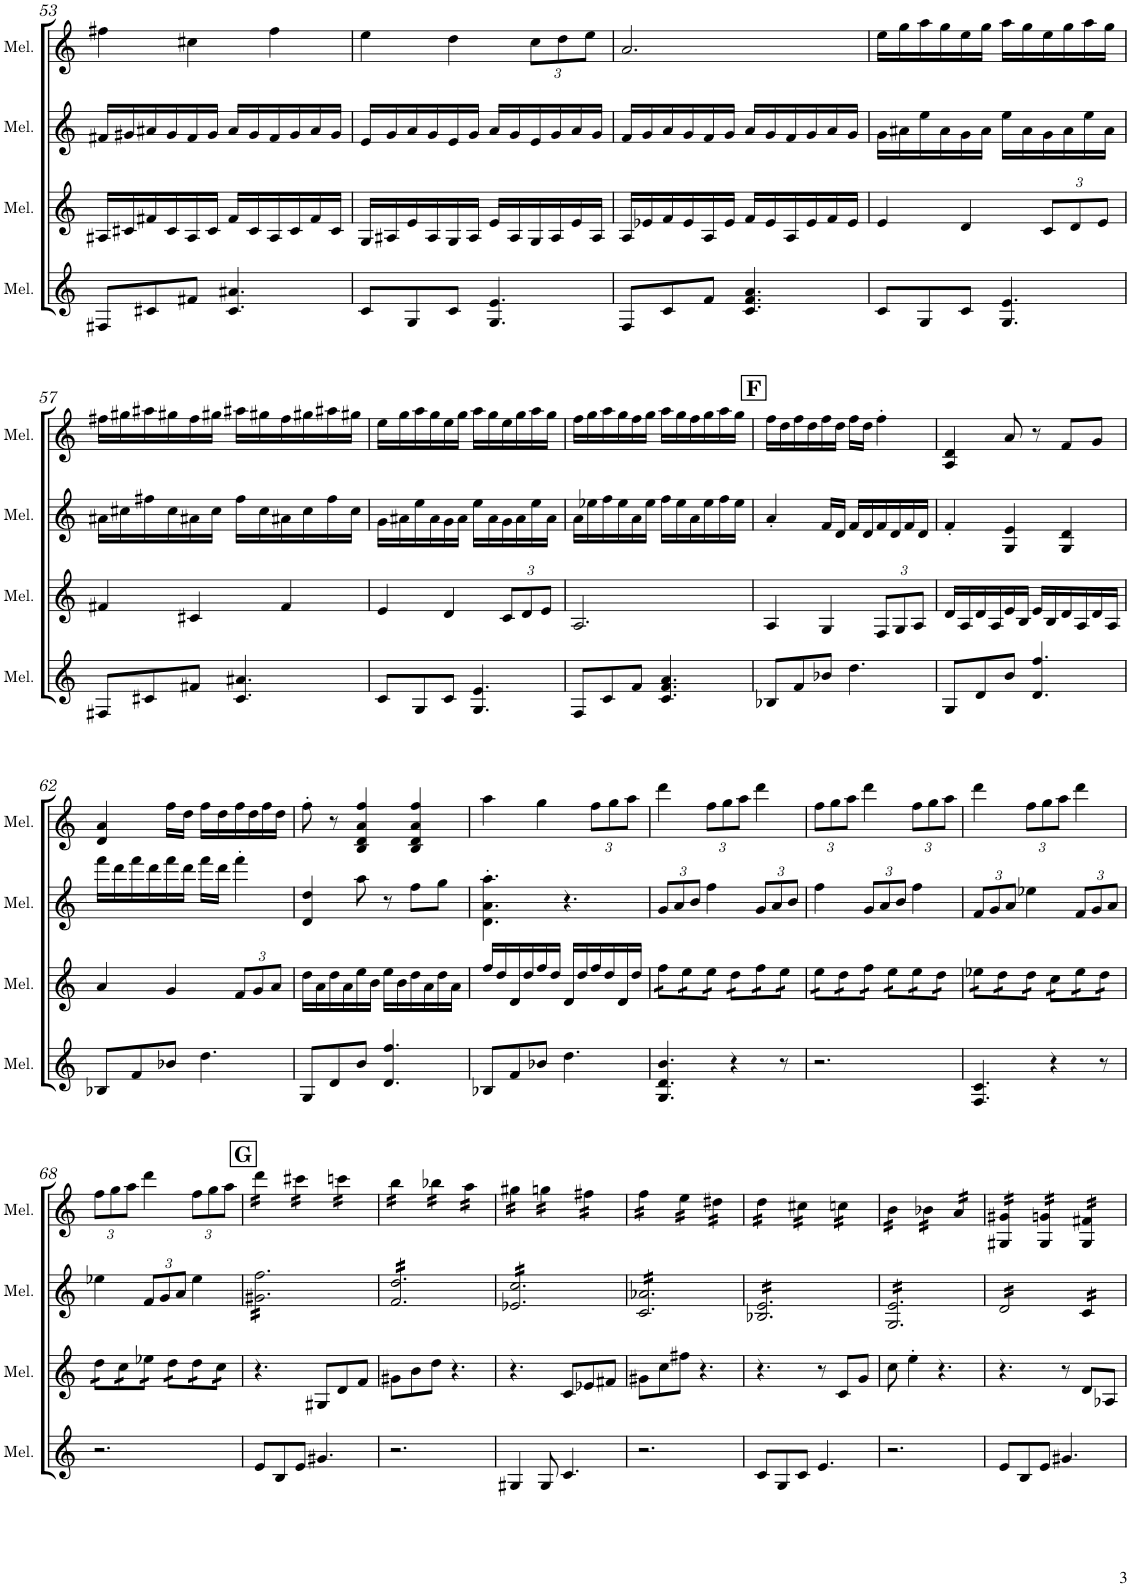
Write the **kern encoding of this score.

**kern	**kern	**kern	**kern
*part4	*part3	*part2	*part1
*staff4	*staff3	*staff2	*staff1
*I"Melodica	*I"Melodica	*I"Melodica	*I"Melodica
*I'Mel.	*I'Mel.	*I'Mel.	*I'Mel.
!!LO:PB:g=z
*clefG2	*clefG2	*clefG2	*clefG2
*k[]	*k[]	*k[]	*k[]
*M6/8	*M6/8	*M6/8	*M6/8
=53	=53	=53	=53
8F#X/L	16A#X/LL	16f#X/LL	4ff#X\
.	16c#X/	16g#X/	.
8c#X/	16f#X/	16a#X/	.
.	16c#/	16g#/	.
8f#X/J	16A#/	16f#/	4cc#X\
.	16c#/JJ	16g#/JJ	.
4.c#/ 4.a#X/	16f#/LL	16a#/LL	.
.	16c#/	16g#/	.
.	16A#/	16f#/	4ff#\
.	16c#/	16g#/	.
.	16f#/	16a#/	.
.	16c#/JJ	16g#/JJ	.
=54	=54	=54	=54
8c/L	16G/LL	16e/LL	4ee\
.	16A#X/	16g/	.
8G/	16e/	16a/	.
.	16A#/	16g/	.
8c/J	16G/	16e/	4dd\
.	16A#/JJ	16g/JJ	.
4.G/ 4.e/	16e/LL	16a/LL	.
.	16A#/	16g/	.
*	*	*	*Xbrackettup
.	16G/	16e/	12cc\L
.	16A#/	16g/	.
.	.	.	12dd\
.	16e/	16a/	.
.	.	.	12ee\J
.	16A#/JJ	16g/JJ	.
=55	=55	=55	=55
8F/L	16A/LL	16f/LL	2.a/
.	16e-X/	16g/	.
8c/	16f/	16a/	.
.	16e-/	16g/	.
8f/J	16A/	16f/	.
.	16e-/JJ	16g/JJ	.
4.c/ 4.f/ 4.a/	16f/LL	16a/LL	.
.	16e-/	16g/	.
.	16A/	16f/	.
.	16e-/	16g/	.
.	16f/	16a/	.
.	16e-/JJ	16g/JJ	.
=56	=56	=56	=56
8c/L	4e/	16g\LL	16ee\LL
.	.	16a#X\	16gg\
8G/	.	16ee\	16aa\
.	.	16a#\	16gg\
8c/J	4d/	16g\	16ee\
.	.	16a#\JJ	16gg\JJ
4.G/ 4.e/	.	16ee\LL	16aa\LL
.	.	16a#\	16gg\
*	*Xbrackettup	*	*
.	12c/L	16g\	16ee\
.	.	16a#\	16gg\
.	12d/	.	.
.	.	16ee\	16aa\
.	12e/J	.	.
.	.	16a#\JJ	16gg\JJ
!!LO:LB:g=z
=57	=57	=57	=57
8F#X/L	4f#X/	16a#X\LL	16ff#X\LL
.	.	16cc#X\	16gg#X\
8c#X/	.	16ff#X\	16aa#X\
.	.	16cc#\	16gg#X\
8f#X/J	4c#X/	16a#X\	16ff#\
.	.	16cc#\JJ	16gg#X\JJ
4.c#/ 4.a#X/	.	16ff#\LL	16aa#X\LL
.	.	16cc#\	16gg#X\
.	4f#/	16a#X\	16ff#\
.	.	16cc#\	16gg#X\
.	.	16ff#\	16aa#X\
.	.	16cc#\JJ	16gg#X\JJ
=58	=58	=58	=58
8c/L	4e/	16g\LL	16ee\LL
.	.	16a#X\	16gg\
8G/	.	16ee\	16aa\
.	.	16a#\	16gg\
8c/J	4d/	16g\	16ee\
.	.	16a#\JJ	16gg\JJ
4.G/ 4.e/	.	16ee\LL	16aa\LL
.	.	16a#\	16gg\
.	12c/L	16g\	16ee\
.	.	16a#\	16gg\
.	12d/	.	.
.	.	16ee\	16aa\
.	12e/J	.	.
.	.	16a#\JJ	16gg\JJ
=59	=59	=59	=59
8F/L	2.A/	16a\LL	16ff\LL
.	.	16ee-X\	16gg\
8c/	.	16ff\	16aa\
.	.	16ee-\	16gg\
8f/J	.	16a\	16ff\
.	.	16ee-\JJ	16gg\JJ
4.c/ 4.f/ 4.a/	.	16ff\LL	16aa\LL
.	.	16ee-\	16gg\
.	.	16a\	16ff\
.	.	16ee-\	16gg\
.	.	16ff\	16aa\
.	.	16ee-\JJ	16gg\JJ
!!LO:REH:place=s1:a:B:cj:fs=14:t=F
=60	=60	=60	=60
8B-X/L	4A/	4a'/	16ff\LL
.	.	.	16dd\
8f/	.	.	16ff\
.	.	.	16dd\
8b-X/J	4G/	16f/LL	16ff\
.	.	16d/JJ	16dd\JJ
4.dd\	.	16f/LL	16ff\LL
.	.	16d/	16dd\JJ
.	12F/L	16f/	4ff'\
.	.	16d/	.
.	12G/	.	.
.	.	16f/	.
.	12A/J	.	.
.	.	16d/JJ	.
=61	=61	=61	=61
8G/L	16d/LL	4f'/	4A/ 4d/
.	16A/	.	.
8d/	16d/	.	.
.	16A/	.	.
8b/J	16e/	4G/ 4e/	8a/
.	16B/JJ	.	.
4.d/ 4.ff/	16e/LL	.	8r
.	16B/	.	.
.	16d/	4G/ 4d/	8f/L
.	16A/	.	.
.	16d/	.	8g/J
.	16A/JJ	.	.
!!LO:LB:g=z
=62	=62	=62	=62
8B-X/L	4a/	16fff\LL	4d/ 4a/
.	.	16ddd\	.
8f/	.	16fff\	.
.	.	16ddd\	.
8b-X/J	4g/	16fff\	16ff\LL
.	.	16ddd\JJ	16dd\JJ
4.dd\	.	16fff\LL	16ff\LL
.	.	16ddd\JJ	16dd\
.	12f/L	4fff'\	16ff\
.	.	.	16dd\
.	12g/	.	.
.	.	.	16ff\
.	12a/J	.	.
.	.	.	16dd\JJ
=63	=63	=63	=63
8G/L	16dd\LL	4d/ 4dd/	8ff'\
.	16a\	.	.
8d/	16dd\	.	8r
.	16a\	.	.
8b/J	16ee\	8aa\	4B/ 4d/ 4a/ 4ff/
.	16b\JJ	.	.
4.d/ 4.ff/	16ee\LL	8r	.
.	16b\	.	.
.	16dd\	8ff\L	4B/ 4d/ 4a/ 4ff/
.	16a\	.	.
.	16dd\	8gg\J	.
.	16a\JJ	.	.
=64	=64	=64	=64
8B-X/L	16ff/LL	4.d\' 4.a\' 4.aa\'	4aa\
.	16dd/	.	.
8f/	16d/	.	.
.	16dd/	.	.
8b-X/J	16ff/	.	4gg\
.	16dd/JJ	.	.
4.dd\	16d/LL	4.r	.
.	16dd/	.	.
.	16ff/	.	12ff\L
.	16dd/	.	.
.	.	.	12gg\
.	16d/	.	.
.	.	.	12aa\J
.	16dd/JJ	.	.
=65	=65	=65	=65
*	*	*Xbrackettup	*
*	*tremolo	*	*
4.G/ 4.d/ 4.b/	16ff\LL	12g/L	4ddd\
.	16ff\	.	.
.	.	12a/	.
.	16ee\	.	.
.	.	12b/J	.
.	16ee\	.	.
.	16ee\	4ff\	12ff\L
.	16ee\JJ	.	.
.	.	.	12gg\
4r	16dd\LL	.	.
.	.	.	12aa\J
.	16dd\	.	.
.	16ff\	12g/L	4ddd\
.	16ff\	.	.
.	.	12a/	.
8r	16ee\	.	.
.	.	12b/J	.
.	16ee\JJ	.	.
=66	=66	=66	=66
2.r	16ee\LL	4ff\	12ff\L
.	16ee\	.	.
.	.	.	12gg\
.	16dd\	.	.
.	.	.	12aa\J
.	16dd\	.	.
.	16ff\	12g/L	4ddd\
.	16ff\JJ	.	.
.	.	12a/	.
.	16ee\LL	.	.
.	.	12b/J	.
.	16ee\	.	.
.	16ee\	4ff\	12ff\L
.	16ee\	.	.
.	.	.	12gg\
.	16dd\	.	.
.	.	.	12aa\J
.	16dd\JJ	.	.
=67	=67	=67	=67
4.F/ 4.c/	16ee-X\LL	12f/L	4ddd\
.	16ee-X\	.	.
.	.	12g/	.
.	16dd\	.	.
.	.	12a/J	.
.	16dd\	.	.
.	16dd\	4ee-X\	12ff\L
.	16dd\JJ	.	.
.	.	.	12gg\
4r	16cc\LL	.	.
.	.	.	12aa\J
.	16cc\	.	.
.	16ee-\	12f/L	4ddd\
.	16ee-\	.	.
.	.	12g/	.
8r	16dd\	.	.
.	.	12a/J	.
.	16dd\JJ	.	.
!!LO:LB:g=z
=68	=68	=68	=68
2.r	16dd\LL	4ee-X\	12ff\L
.	16dd\	.	.
.	.	.	12gg\
.	16cc\	.	.
.	.	.	12aa\J
.	16cc\	.	.
.	16ee-X\	12f/L	4ddd\
.	16ee-X\JJ	.	.
.	.	12g/	.
.	16dd\LL	.	.
.	.	12a/J	.
.	16dd\	.	.
.	16dd\	4ee-\	12ff\L
.	16dd\	.	.
.	.	.	12gg\
.	16cc\	.	.
.	.	.	12aa\J
.	16cc\JJ	.	.
*	*Xtremolo	*	*
!!LO:REH:place=s1:a:B:cj:fs=14:t=G
=69	=69	=69	=69
*	*	*tremolo	*
*	*	*	*tremolo
8e/L	4.r	16g#X\ 16ff\LL	16ddd\LL
.	.	16g#X\ 16ff\	16ddd\
8B/	.	16g#X\ 16ff\	16ddd\
.	.	16g#X\ 16ff\	16ddd\JJ
8e/J	.	16g#X\ 16ff\	16ccc#X\LL
.	.	16g#X\ 16ff\	16ccc#X\
4.g#X/	8G#X/L	16g#X\ 16ff\	16ccc#X\
.	.	16g#X\ 16ff\	16ccc#X\JJ
.	8d/	16g#X\ 16ff\	16cccn\LL
.	.	16g#X\ 16ff\	16cccn\
.	8f/J	16g#X\ 16ff\	16cccn\
.	.	16g#X\ 16ff\JJ	16cccn\JJ
=70	=70	=70	=70
2.r	8g#X\L	16f/ 16dd/LL	16bb\LL
.	.	16f/ 16dd/	16bb\
.	8b\	16f/ 16dd/	16bb\
.	.	16f/ 16dd/	16bb\JJ
.	8dd\J	16f/ 16dd/	16bb-X\LL
.	.	16f/ 16dd/	16bb-X\
.	4.r	16f/ 16dd/	16bb-X\
.	.	16f/ 16dd/	16bb-X\JJ
.	.	16f/ 16dd/	16aa\LL
.	.	16f/ 16dd/	16aa\
.	.	16f/ 16dd/	16aa\
.	.	16f/ 16dd/JJ	16aa\JJ
=71	=71	=71	=71
4G#X/	4.r	16e-X/ 16cc/LL	16gg#X\LL
.	.	16e-X/ 16cc/	16gg#X\
.	.	16e-X/ 16cc/	16gg#X\
.	.	16e-X/ 16cc/	16gg#X\JJ
8G#/	.	16e-X/ 16cc/	16ggn\LL
.	.	16e-X/ 16cc/	16ggn\
4.c/	8c/L	16e-X/ 16cc/	16ggn\
.	.	16e-X/ 16cc/	16ggn\JJ
.	8e-X/	16e-X/ 16cc/	16ff#X\LL
.	.	16e-X/ 16cc/	16ff#X\
.	8f#X/J	16e-X/ 16cc/	16ff#X\
.	.	16e-X/ 16cc/JJ	16ff#X\JJ
=72	=72	=72	=72
2.r	8g#X\L	16c/ 16a-X/LL	16ff\LL
.	.	16c/ 16a-X/	16ff\
.	8cc\	16c/ 16a-X/	16ff\
.	.	16c/ 16a-X/	16ff\JJ
.	8ff#X\J	16c/ 16a-X/	16ee\LL
.	.	16c/ 16a-X/	16ee\
.	4.r	16c/ 16a-X/	16ee\
.	.	16c/ 16a-X/	16ee\JJ
.	.	16c/ 16a-X/	16dd#X\LL
.	.	16c/ 16a-X/	16dd#X\
.	.	16c/ 16a-X/	16dd#X\
.	.	16c/ 16a-X/JJ	16dd#X\JJ
=73	=73	=73	=73
8c/L	4.r	16B-X/ 16e/LL	16dd\LL
.	.	16B-X/ 16e/	16dd\
8G/	.	16B-X/ 16e/	16dd\
.	.	16B-X/ 16e/	16dd\JJ
8c/J	.	16B-X/ 16e/	16cc#X\LL
.	.	16B-X/ 16e/	16cc#X\
4.e/	8r	16B-X/ 16e/	16cc#X\
.	.	16B-X/ 16e/	16cc#X\JJ
.	8c/L	16B-X/ 16e/	16ccn\LL
.	.	16B-X/ 16e/	16ccn\
.	8g/J	16B-X/ 16e/	16ccn\
.	.	16B-X/ 16e/JJ	16ccn\JJ
=74	=74	=74	=74
2.r	8cc\	16G/ 16e/LL	16b\LL
.	.	16G/ 16e/	16b\
.	4ee'\	16G/ 16e/	16b\
.	.	16G/ 16e/	16b\JJ
.	.	16G/ 16e/	16b-X\LL
.	.	16G/ 16e/	16b-X\
.	4.r	16G/ 16e/	16b-X\
.	.	16G/ 16e/	16b-X\JJ
.	.	16G/ 16e/	16a/LL
.	.	16G/ 16e/	16a/
.	.	16G/ 16e/	16a/
.	.	16G/ 16e/JJ	16a/JJ
=75	=75	=75	=75
8e/L	4.r	16d/LL	16G#X/ 16g#X/LL
.	.	16d/	16G#X/ 16g#X/
8B/	.	16d/	16G#X/ 16g#X/
.	.	16d/	16G#X/ 16g#X/JJ
8e/J	.	16d/	16G#/ 16gn/LL
.	.	16d/	16G#/ 16gn/
4.g#X/	8r	16d/	16G#/ 16gn/
.	.	16d/JJ	16G#/ 16gn/JJ
.	8d/L	16c/LL	16G#/ 16f#X/LL
.	.	16c/	16G#/ 16f#X/
.	8A-X/J	16c/	16G#/ 16f#X/
.	.	16c/JJ	16G#/ 16f#X/JJ
*	*	*	*Xtremolo
*	*	*Xtremolo	*
=	=	=	=
*-	*-	*-	*-
